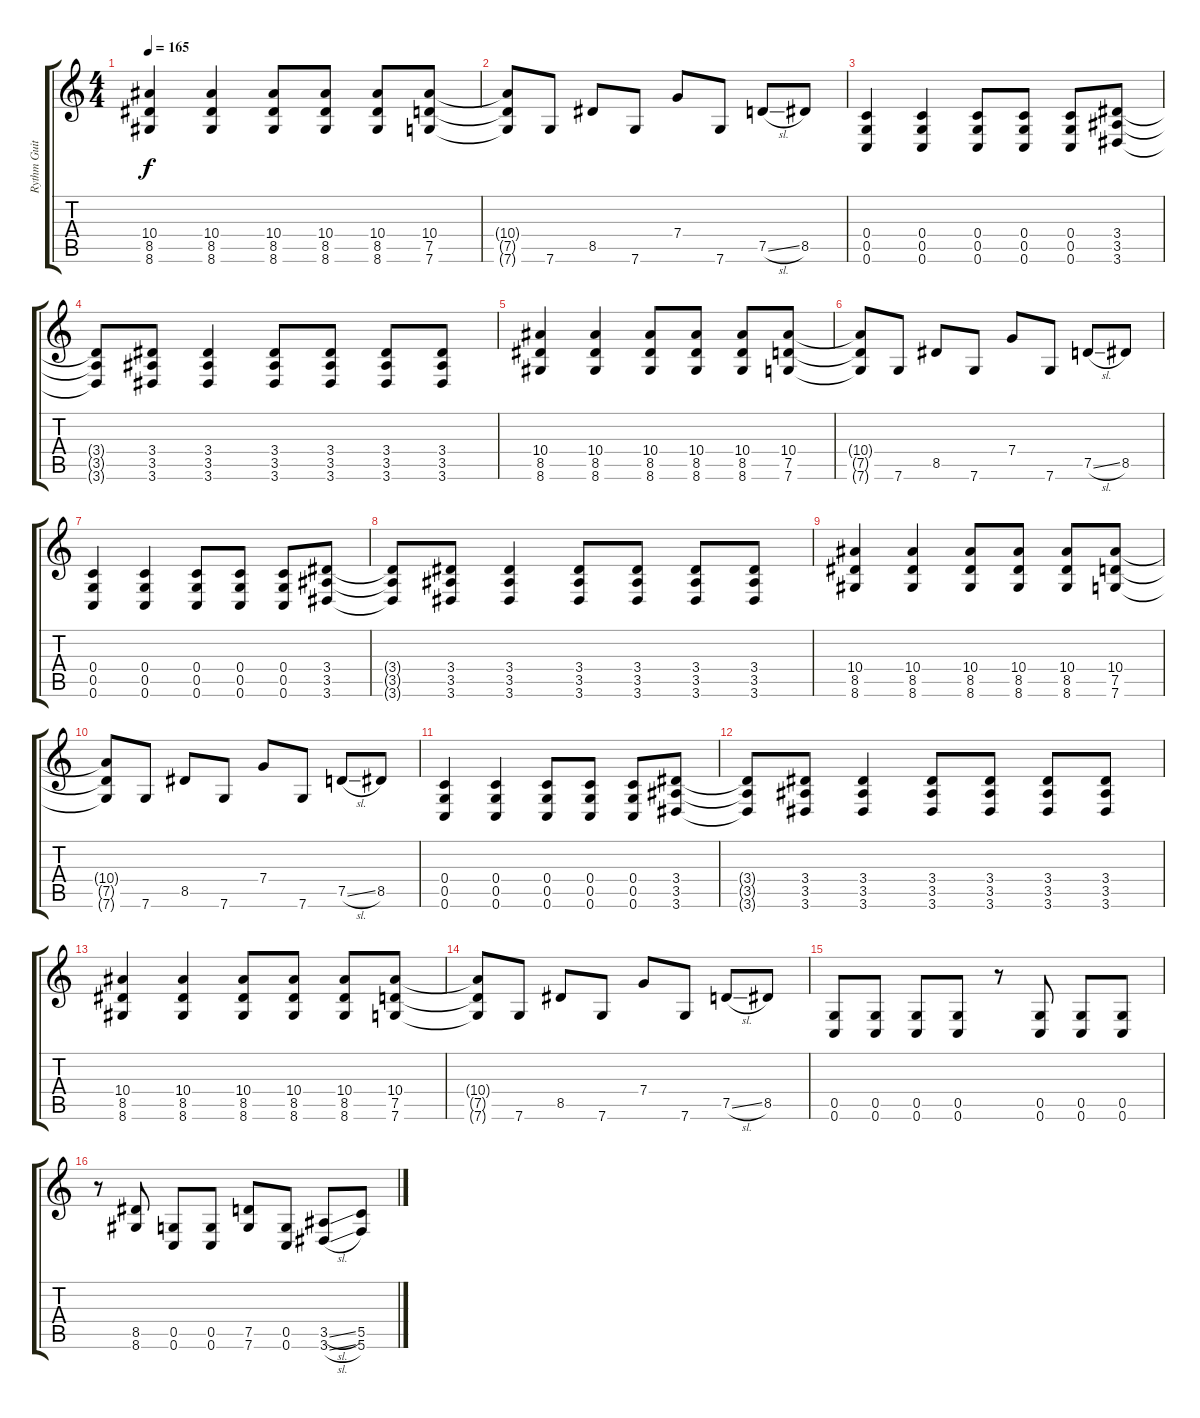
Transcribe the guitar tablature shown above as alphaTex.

\track ("Rythm Guitar #2" "Rythm Guit") {instrument distortionguitar}
\staff {score tabs}
\tuning (D4 A3 F3 C3 G2 C2) {hide}
\ts (4 4)
\tempo 165
\clef g2
\ks c
(10.4 8.5 8.6).4{dy f} (10.4 8.5 8.6).4 (10.4 8.5 8.6).8 (10.4 8.5 8.6).8 (10.4 8.5 8.6).8 (10.4 7.5 7.6).8 |
(10.4{t} 7.5{t} 7.6{t}).8 7.6.8 8.5.8 7.6.8 7.4.8 7.6.8 7.5{sl}.8 8.5.8 |
(0.4 0.5 0.6).4 (0.4 0.5 0.6).4 (0.4 0.5 0.6).8 (0.4 0.5 0.6).8 (0.4 0.5 0.6).8 (3.4 3.5 3.6).8 |
(3.4{t} 3.5{t} 3.6{t}).8 (3.4 3.5 3.6).8 (3.4 3.5 3.6).4 (3.4 3.5 3.6).8 (3.4 3.5 3.6).8 (3.4 3.5 3.6).8 (3.4 3.5 3.6).8 |
(10.4 8.5 8.6).4 (10.4 8.5 8.6).4 (10.4 8.5 8.6).8 (10.4 8.5 8.6).8 (10.4 8.5 8.6).8 (10.4 7.5 7.6).8 |
(10.4{t} 7.5{t} 7.6{t}).8 7.6.8 8.5.8 7.6.8 7.4.8 7.6.8 7.5{sl}.8 8.5.8 |
(0.4 0.5 0.6).4 (0.4 0.5 0.6).4 (0.4 0.5 0.6).8 (0.4 0.5 0.6).8 (0.4 0.5 0.6).8 (3.4 3.5 3.6).8 |
(3.4{t} 3.5{t} 3.6{t}).8 (3.4 3.5 3.6).8 (3.4 3.5 3.6).4 (3.4 3.5 3.6).8 (3.4 3.5 3.6).8 (3.4 3.5 3.6).8 (3.4 3.5 3.6).8 |
(10.4 8.5 8.6).4 (10.4 8.5 8.6).4 (10.4 8.5 8.6).8 (10.4 8.5 8.6).8 (10.4 8.5 8.6).8 (10.4 7.5 7.6).8 |
(10.4{t} 7.5{t} 7.6{t}).8 7.6.8 8.5.8 7.6.8 7.4.8 7.6.8 7.5{sl}.8 8.5.8 |
(0.4 0.5 0.6).4 (0.4 0.5 0.6).4 (0.4 0.5 0.6).8 (0.4 0.5 0.6).8 (0.4 0.5 0.6).8 (3.4 3.5 3.6).8 |
(3.4{t} 3.5{t} 3.6{t}).8 (3.4 3.5 3.6).8 (3.4 3.5 3.6).4 (3.4 3.5 3.6).8 (3.4 3.5 3.6).8 (3.4 3.5 3.6).8 (3.4 3.5 3.6).8 |
(10.4 8.5 8.6).4 (10.4 8.5 8.6).4 (10.4 8.5 8.6).8 (10.4 8.5 8.6).8 (10.4 8.5 8.6).8 (10.4 7.5 7.6).8 |
(10.4{t} 7.5{t} 7.6{t}).8 7.6.8 8.5.8 7.6.8 7.4.8 7.6.8 7.5{sl}.8 8.5.8 |
(0.5 0.6).8 (0.5 0.6).8 (0.5 0.6).8 (0.5 0.6).8 r.8 (0.5 0.6).8 (0.5 0.6).8 (0.5 0.6).8 |
r.8 (8.5 8.6).8 (0.5 0.6).8 (0.5 0.6).8 (7.5 7.6).8 (0.5 0.6).8 (3.5{sl} 3.6{sl}).8 (5.5 5.6).8
